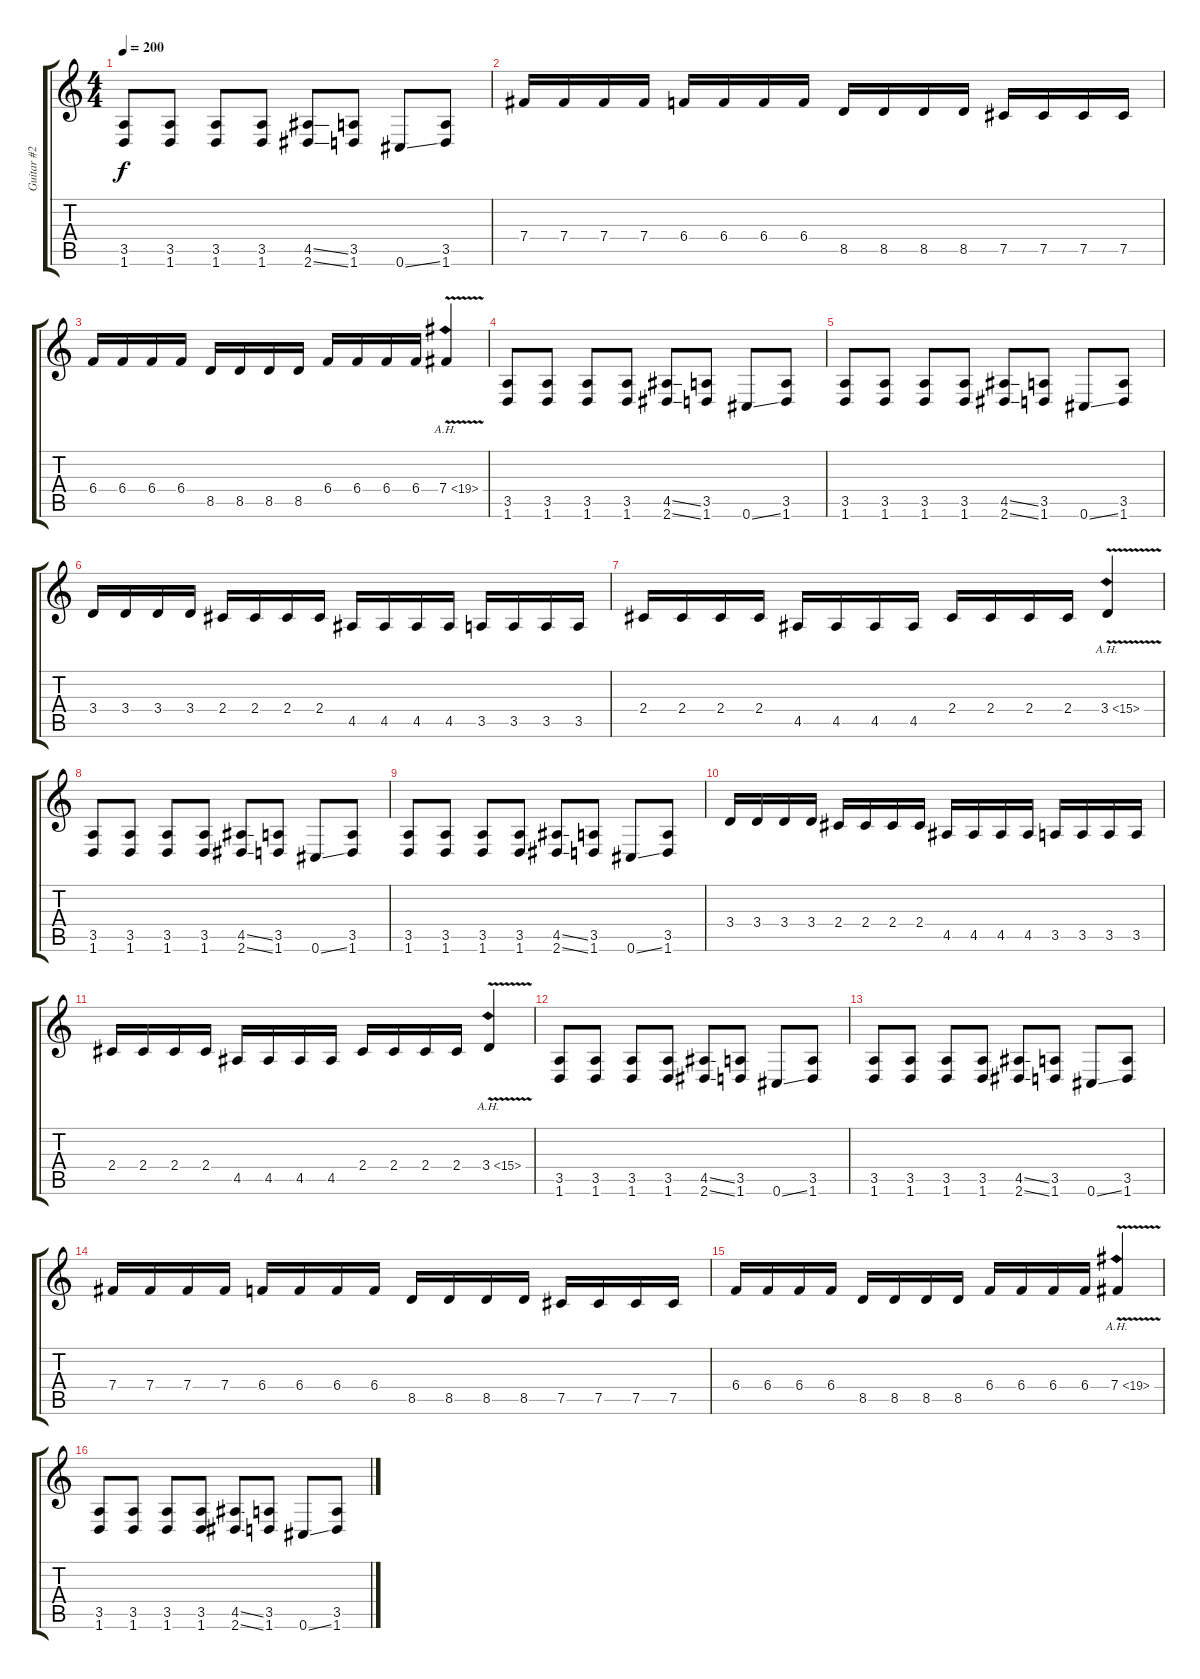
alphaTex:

\track ("Guitar #2" "Guitar #2") {instrument distortionguitar}
\staff {score tabs}
\tuning (Db4 Ab3 E3 B2 Gb2 Db2) {hide}
\ts (4 4)
\tempo 200
\clef g2
\ks c
(3.5 1.6).8{dy f} (3.5 1.6).8 (3.5 1.6).8 (3.5 1.6).8 (4.5{ss} 2.6{ss}).8 (3.5 1.6).8 0.6{ss}.8 (3.5 1.6).8 |
7.4.16 7.4.16 7.4.16 7.4.16 6.4.16 6.4.16 6.4.16 6.4.16 8.5.16 8.5.16 8.5.16 8.5.16 7.5.16 7.5.16 7.5.16 7.5.16 |
6.4.16 6.4.16 6.4.16 6.4.16 8.5.16 8.5.16 8.5.16 8.5.16 6.4.16 6.4.16 6.4.16 6.4.16 7.4{ah 12 v}.4 |
(3.5 1.6).8 (3.5 1.6).8 (3.5 1.6).8 (3.5 1.6).8 (4.5{ss} 2.6{ss}).8 (3.5 1.6).8 0.6{ss}.8 (3.5 1.6).8 |
(3.5 1.6).8 (3.5 1.6).8 (3.5 1.6).8 (3.5 1.6).8 (4.5{ss} 2.6{ss}).8 (3.5 1.6).8 0.6{ss}.8 (3.5 1.6).8 |
3.4.16 3.4.16 3.4.16 3.4.16 2.4.16 2.4.16 2.4.16 2.4.16 4.5.16 4.5.16 4.5.16 4.5.16 3.5.16 3.5.16 3.5.16 3.5.16 |
2.4.16 2.4.16 2.4.16 2.4.16 4.5.16 4.5.16 4.5.16 4.5.16 2.4.16 2.4.16 2.4.16 2.4.16 3.4{ah 12 v}.4 |
(3.5 1.6).8 (3.5 1.6).8 (3.5 1.6).8 (3.5 1.6).8 (4.5{ss} 2.6{ss}).8 (3.5 1.6).8 0.6{ss}.8 (3.5 1.6).8 |
(3.5 1.6).8 (3.5 1.6).8 (3.5 1.6).8 (3.5 1.6).8 (4.5{ss} 2.6{ss}).8 (3.5 1.6).8 0.6{ss}.8 (3.5 1.6).8 |
3.4.16 3.4.16 3.4.16 3.4.16 2.4.16 2.4.16 2.4.16 2.4.16 4.5.16 4.5.16 4.5.16 4.5.16 3.5.16 3.5.16 3.5.16 3.5.16 |
2.4.16 2.4.16 2.4.16 2.4.16 4.5.16 4.5.16 4.5.16 4.5.16 2.4.16 2.4.16 2.4.16 2.4.16 3.4{ah 12 v}.4 |
(3.5 1.6).8 (3.5 1.6).8 (3.5 1.6).8 (3.5 1.6).8 (4.5{ss} 2.6{ss}).8 (3.5 1.6).8 0.6{ss}.8 (3.5 1.6).8 |
(3.5 1.6).8 (3.5 1.6).8 (3.5 1.6).8 (3.5 1.6).8 (4.5{ss} 2.6{ss}).8 (3.5 1.6).8 0.6{ss}.8 (3.5 1.6).8 |
7.4.16 7.4.16 7.4.16 7.4.16 6.4.16 6.4.16 6.4.16 6.4.16 8.5.16 8.5.16 8.5.16 8.5.16 7.5.16 7.5.16 7.5.16 7.5.16 |
6.4.16 6.4.16 6.4.16 6.4.16 8.5.16 8.5.16 8.5.16 8.5.16 6.4.16 6.4.16 6.4.16 6.4.16 7.4{ah 12 v}.4 |
(3.5 1.6).8 (3.5 1.6).8 (3.5 1.6).8 (3.5 1.6).8 (4.5{ss} 2.6{ss}).8 (3.5 1.6).8 0.6{ss}.8 (3.5 1.6).8
